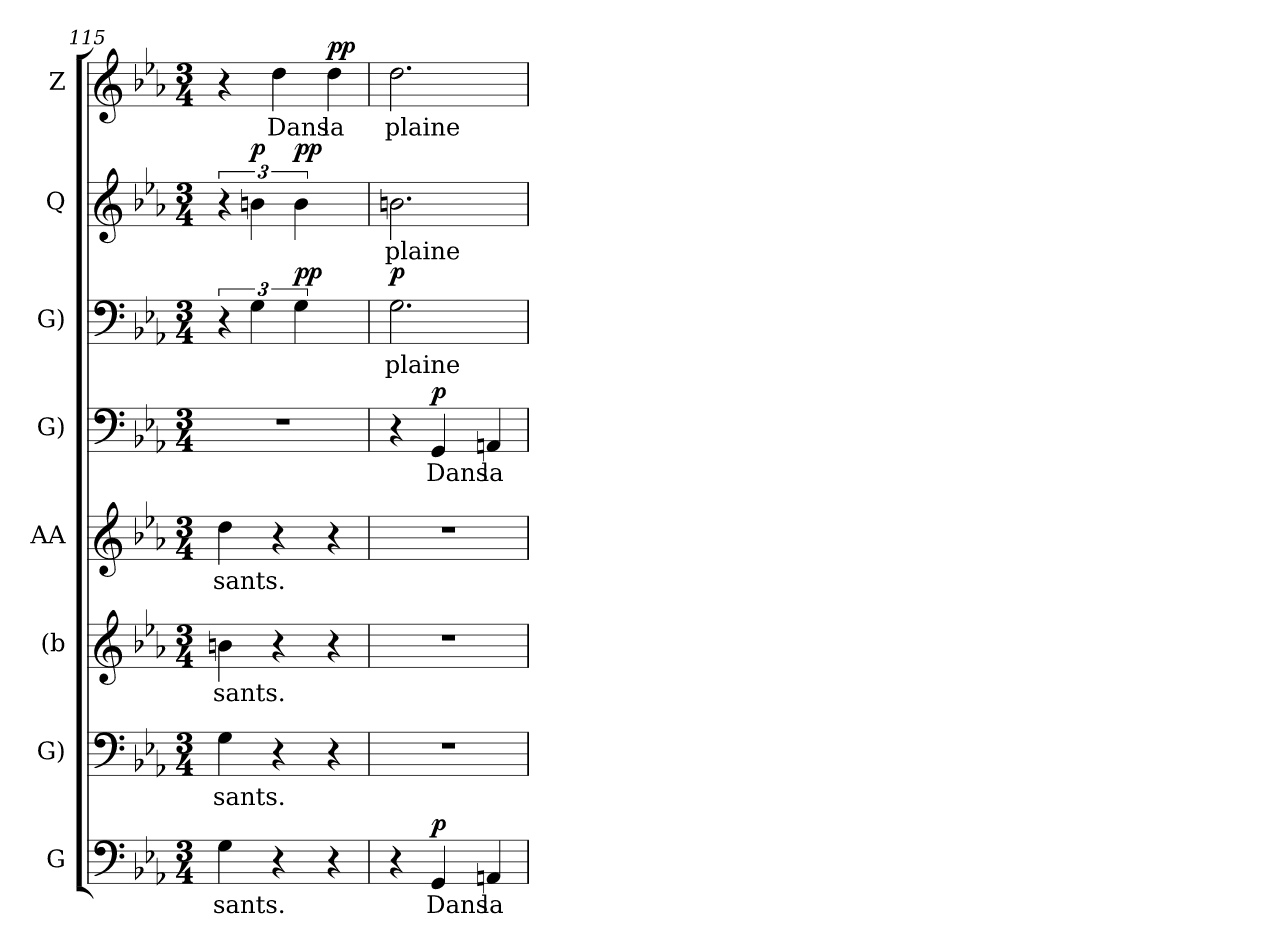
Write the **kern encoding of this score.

**kern	**text	**dynam	**kern	**text	**kern	**text	**kern	**text	**kern	**text	**dynam	**kern	**text	**dynam	**kern	**text	**dynam	**kern	**text	**dynam
*part8	*part8	*part8	*part7	*part7	*part6	*part6	*part5	*part5	*part4	*part4	*part4	*part3	*part3	*part3	*part2	*part2	*part2	*part1	*part1	*part1
*staff8	*staff8	*staff8	*staff7	*staff7	*staff6	*staff6	*staff5	*staff5	*staff4	*staff4	*staff4	*staff3	*staff3	*staff3	*staff2	*staff2	*staff2	*staff1	*staff1	*staff1
*I"G	*	*	*I"G)	*	*I"(b	*	*I"AA	*	*I"G)	*	*	*I"G)	*	*	*I"Q	*	*	*I"Z	*	*
!!LO:PB:g=z
*clefF4	*	*	*clefF4	*	*clefG2	*	*clefG2	*	*clefF4	*	*	*clefF4	*	*	*clefG2	*	*	*clefG2	*	*
*k[b-e-a-]	*	*	*k[b-e-a-]	*	*k[b-e-a-]	*	*k[b-e-a-]	*	*k[b-e-a-]	*	*	*k[b-e-a-]	*	*	*k[b-e-a-]	*	*	*k[b-e-a-]	*	*
*M3/4	*	*	*M3/4	*	*M3/4	*	*M3/4	*	*M3/4	*	*	*M3/4	*	*	*M3/4	*	*	*M3/4	*	*
=115	=115	=115	=115	=115	=115	=115	=115	=115	=115	=115	=115	=115	=115	=115	=115	=115	=115	=115	=115	=115
4Gi\	sants.	.	4Gi\	sants.	4bni\	sants.	4ddi\	sants.	2.r	.	.	6r	.	.	6r	.	.	4r	.	.
!	!	!	!	!	!	!	!	!	!	!	!	!	!	!	!	!	!LO:DY:a	!	!	!
.	.	.	.	.	.	.	.	.	.	.	.	6Gi\	.	.	6bni\	.	p	.	.	.
4r	.	.	4r	.	4r	.	4r	.	.	.	.	.	.	.	.	.	.	4ddi\	Dans	.
!	!	!	!	!	!	!	!	!	!	!	!	!	!	!LO:DY:a	!	!	!LO:DY:a	!	!	!
.	.	.	.	.	.	.	.	.	.	.	.	6Gi\	.	pp	6bi\	.	pp	.	.	.
!	!	!	!	!	!	!	!	!	!	!	!	!	!	!	!	!	!	!	!	!LO:DY:a
4r	.	.	4r	.	4r	.	4r	.	.	.	.	4ryy	.	.	4ryy	.	.	4ddi\	la	pp
=116	=116	=116	=116	=116	=116	=116	=116	=116	=116	=116	=116	=116	=116	=116	=116	=116	=116	=116	=116	=116
!	!	!	!	!	!	!	!	!	!	!	!	!	!	!LO:DY:a	!	!	!	!	!	!
4r	.	.	2.r	.	2.r	.	2.r	.	4r	.	.	2.Gi\	plaine	p	2.bni\	plaine	.	2.ddi\	plaine	.
!	!	!LO:DY:a	!	!	!	!	!	!	!	!	!LO:DY:a	!	!	!	!	!	!	!	!	!
4GGi/	Dans	p	.	.	.	.	.	.	4GGi/	Dans	p	.	.	.	.	.	.	.	.	.
4AAni/	la	.	.	.	.	.	.	.	4AAni/	la	.	.	.	.	.	.	.	.	.	.
=	=	=	=	=	=	=	=	=	=	=	=	=	=	=	=	=	=	=	=	=
*-	*-	*-	*-	*-	*-	*-	*-	*-	*-	*-	*-	*-	*-	*-	*-	*-	*-	*-	*-	*-
